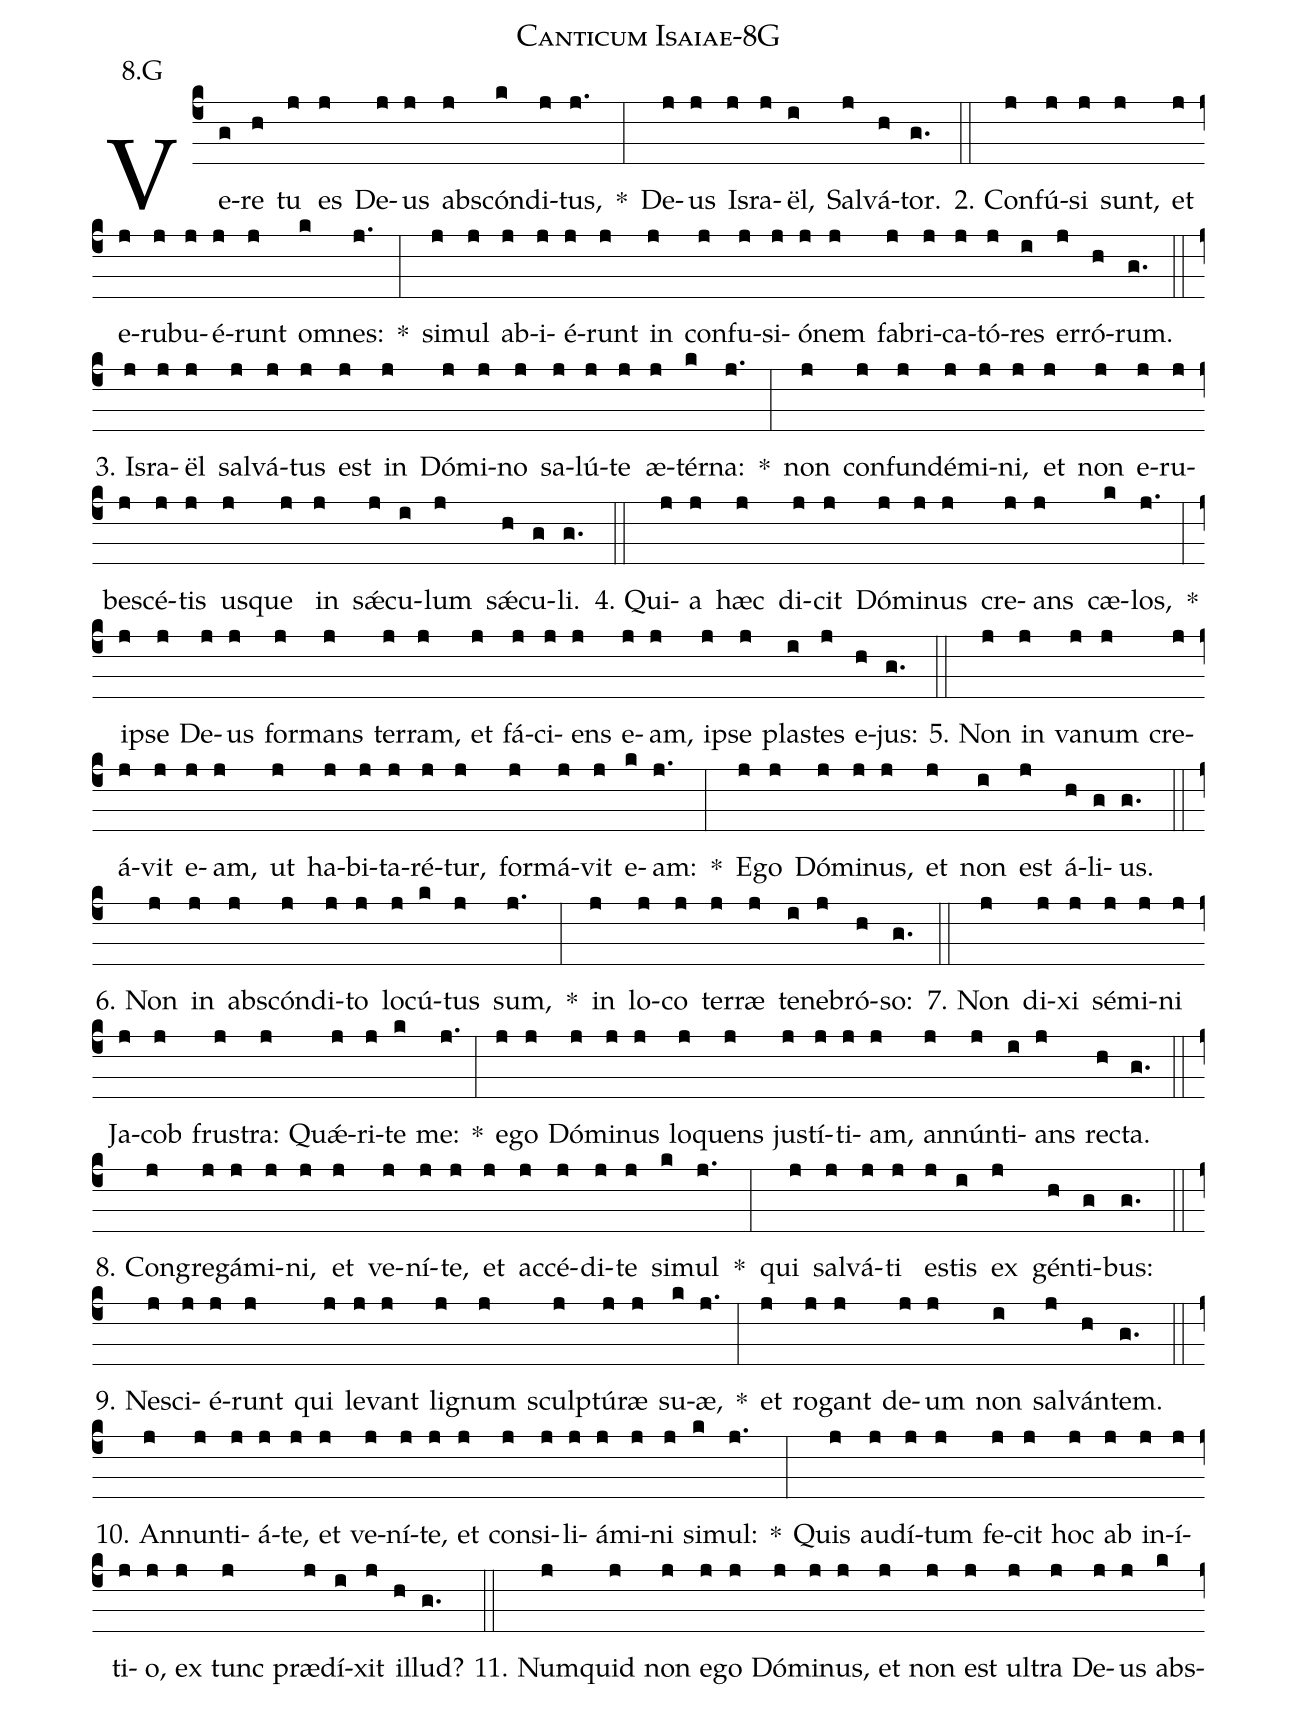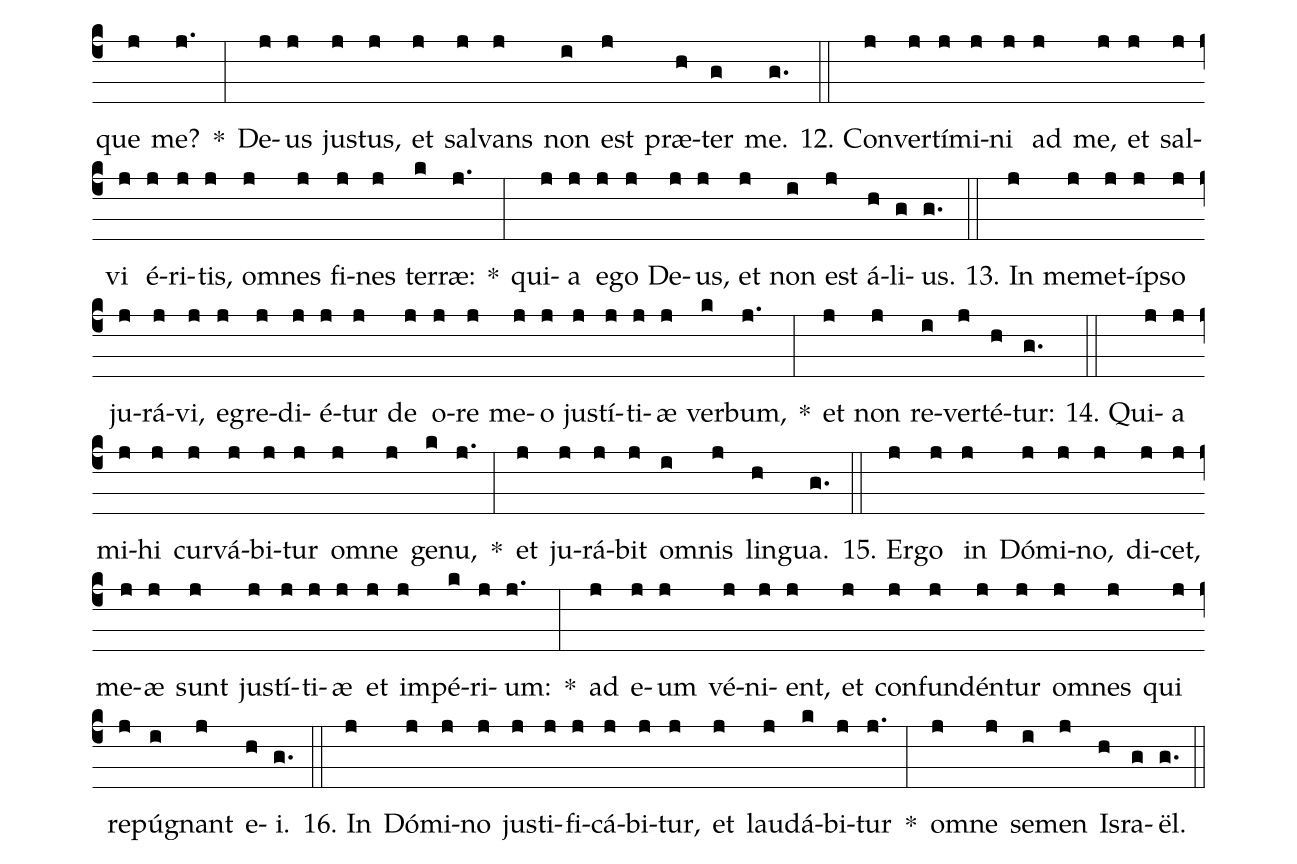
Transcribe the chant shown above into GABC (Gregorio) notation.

name: Canticum Isaiae-8G;
annotation: 8.G;
%%
(c4)Ve(g)re(h) tu(j) es(j) De(j)us(j) abs(j)cón(k)di(j)tus,(j.) *(:) De(j)us(j) Is(j)ra(j)ël,(i) Sal(j)vá(h)tor.(g.) (::)
2. Con(j)fú(j)si(j) sunt,(j) et(j) e(j)ru(j)bu(j)é(j)runt(j) om(k)nes:(j.) *(:) si(j)mul(j) ab(j)i(j)é(j)runt(j) in(j) con(j)fu(j)si(j)ó(j)nem(j) fa(j)bri(j)ca(j)tó(j)res(i) er(j)ró(h)rum.(g.) (::)
3. Is(j)ra(j)ël(j) sal(j)vá(j)tus(j) est(j) in(j) Dó(j)mi(j)no(j) sa(j)lú(j)te(j) æ(j)tér(k)na:(j.) *(:) non(j) con(j)fun(j)dé(j)mi(j)ni,(j) et(j) non(j) e(j)ru(j)be(j)scé(j)tis(j) us(j)que(j) in(j) sǽ(j)cu(i)lum(j) sǽ(h)cu(g)li.(g.) (::)
4. Qui(j)a(j) hæc(j) di(j)cit(j) Dó(j)mi(j)nus(j) cre(j)ans(j) cæ(k)los,(j.) *(:) ip(j)se(j) De(j)us(j) for(j)mans(j) ter(j)ram,(j) et(j) fá(j)ci(j)ens(j) e(j)am,(j) ip(j)se(j) plas(i)tes(j) e(h)jus:(g.) (::)
5. Non(j) in(j) va(j)num(j) cre(j)á(j)vit(j) e(j)am,(j) ut(j) ha(j)bi(j)ta(j)ré(j)tur,(j) for(j)má(j)vit(j) e(k)am:(j.) *(:) E(j)go(j) Dó(j)mi(j)nus,(j) et(j) non(i) est(j) á(h)li(g)us.(g.) (::)
6. Non(j) in(j) abs(j)cón(j)di(j)to(j) lo(j)cú(k)tus(j) sum,(j.) *(:) in(j) lo(j)co(j) ter(j)ræ(j) te(i)ne(j)bró(h)so:(g.) (::)
7. Non(j) di(j)xi(j) sé(j)mi(j)ni(j) Ja(j)cob(j) frus(j)tra:(j) Quǽ(j)ri(j)te(k) me:(j.) *(:) e(j)go(j) Dó(j)mi(j)nus(j) lo(j)quens(j) jus(j)tí(j)ti(j)am,(j) an(j)nún(j)ti(i)ans(j) rec(h)ta.(g.) (::)
8. Con(j)gre(j)gá(j)mi(j)ni,(j) et(j) ve(j)ní(j)te,(j) et(j) ac(j)cé(j)di(j)te(j) si(k)mul(j.) *(:) qui(j) sal(j)vá(j)ti(j) es(j)tis(i) ex(j) gén(h)ti(g)bus:(g.) (::)
9. Ne(j)sci(j)é(j)runt(j) qui(j) le(j)vant(j) li(j)gnum(j) sculp(j)tú(j)ræ(j) su(k)æ,(j.) *(:) et(j) ro(j)gant(j) de(j)um(j) non(i) sal(j)ván(h)tem.(g.) (::)
10. An(j)nun(j)ti(j)á(j)te,(j) et(j) ve(j)ní(j)te,(j) et(j) con(j)si(j)li(j)á(j)mi(j)ni(j) si(k)mul:(j.) *(:) Quis(j) au(j)dí(j)tum(j) fe(j)cit(j) hoc(j) ab(j) in(j)í(j)ti(j)o,(j) ex(j) tunc(j) præ(j)dí(i)xit(j) il(h)lud?(g.) (::)
11. Num(j)quid(j) non(j) e(j)go(j) Dó(j)mi(j)nus,(j) et(j) non(j) est(j) ul(j)tra(j) De(j)us(j) abs(k)que(j) me?(j.) *(:) De(j)us(j) jus(j)tus,(j) et(j) sal(j)vans(j) non(i) est(j) præ(h)ter(g) me.(g.) (::)
12. Con(j)ver(j)tí(j)mi(j)ni(j) ad(j) me,(j) et(j) sal(j)vi(j) é(j)ri(j)tis,(j) om(j)nes(j) fi(j)nes(j) ter(k)ræ:(j.) *(:) qui(j)a(j) e(j)go(j) De(j)us,(j) et(j) non(i) est(j) á(h)li(g)us.(g.) (::)
13. In(j) me(j)met(j)íp(j)so(j) ju(j)rá(j)vi,(j) e(j)gre(j)di(j)é(j)tur(j) de(j) o(j)re(j) me(j)o(j) jus(j)tí(j)ti(j)æ(j) ver(k)bum,(j.) *(:) et(j) non(j) re(i)ver(j)té(h)tur:(g.) (::)
14. Qui(j)a(j) mi(j)hi(j) cur(j)vá(j)bi(j)tur(j) om(j)ne(j) ge(k)nu,(j.) *(:) et(j) ju(j)rá(j)bit(j) om(i)nis(j) lin(h)gua.(g.) (::)
15. Er(j)go(j) in(j) Dó(j)mi(j)no,(j) di(j)cet,(j) me(j)æ(j) sunt(j) jus(j)tí(j)ti(j)æ(j) et(j) im(j)pé(k)ri(j)um:(j.) *(:) ad(j) e(j)um(j) vé(j)ni(j)ent,(j) et(j) con(j)fun(j)dén(j)tur(j) om(j)nes(j) qui(j) re(j)pú(i)gnant(j) e(h)i.(g.) (::)
16. In(j) Dó(j)mi(j)no(j) jus(j)ti(j)fi(j)cá(j)bi(j)tur,(j) et(j) lau(j)dá(k)bi(j)tur(j.) *(:) om(j)ne(j) se(i)men(j) Is(h)ra(g)ël.(g.) (::)
